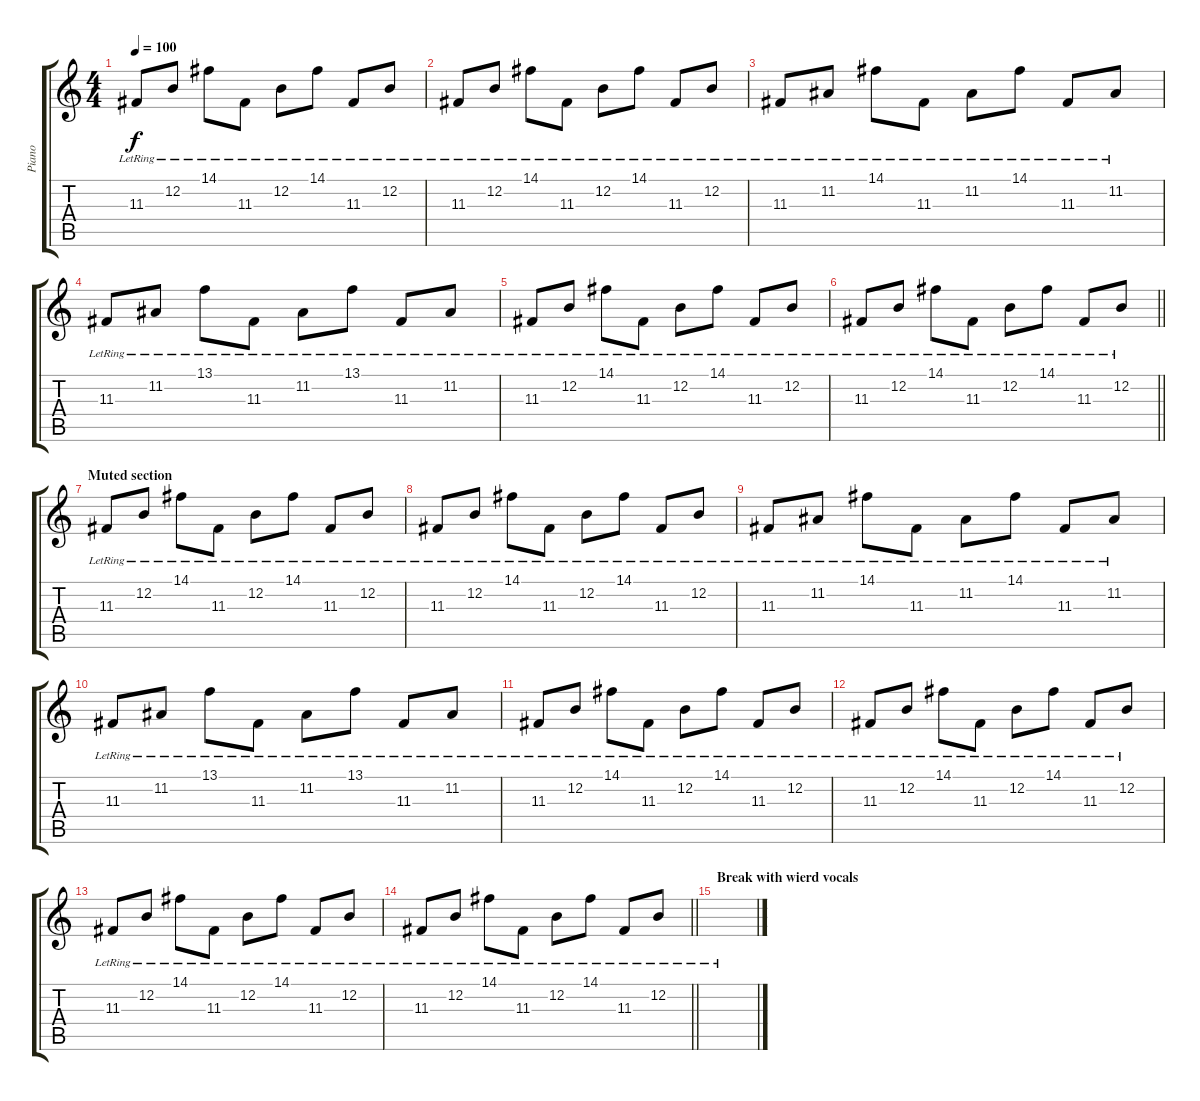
\track ("Piano" "Piano") {instrument acousticgrandpiano}
\staff {score tabs}
\tuning (E4 B3 G3 D3 A2 E2) {hide}
\ts (4 4)
\tempo 100
\clef g2
\ks c
11.3{lr}.8{dy f} 12.2{lr}.8 14.1{lr}.8 11.3{lr}.8 12.2{lr}.8 14.1{lr}.8 11.3{lr}.8 12.2{lr}.8 |
11.3{lr}.8 12.2{lr}.8 14.1{lr}.8 11.3{lr}.8 12.2{lr}.8 14.1{lr}.8 11.3{lr}.8 12.2{lr}.8 |
11.3{lr}.8 11.2{lr}.8 14.1{lr}.8 11.3{lr}.8 11.2{lr}.8 14.1{lr}.8 11.3{lr}.8 11.2{lr}.8 |
11.3{lr}.8 11.2{lr}.8 13.1{lr}.8 11.3{lr}.8 11.2{lr}.8 13.1{lr}.8 11.3{lr}.8 11.2{lr}.8 |
11.3{lr}.8 12.2{lr}.8 14.1{lr}.8 11.3{lr}.8 12.2{lr}.8 14.1{lr}.8 11.3{lr}.8 12.2{lr}.8 |
\barLineRight lightlight
11.3{lr}.8 12.2{lr}.8 14.1{lr}.8 11.3{lr}.8 12.2{lr}.8 14.1{lr}.8 11.3{lr}.8 12.2{lr}.8 |
\section ("" "Muted section")
11.3{lr}.8 12.2{lr}.8 14.1{lr}.8 11.3{lr}.8 12.2{lr}.8 14.1{lr}.8 11.3{lr}.8 12.2{lr}.8 |
11.3{lr}.8 12.2{lr}.8 14.1{lr}.8 11.3{lr}.8 12.2{lr}.8 14.1{lr}.8 11.3{lr}.8 12.2{lr}.8 |
11.3{lr}.8 11.2{lr}.8 14.1{lr}.8 11.3{lr}.8 11.2{lr}.8 14.1{lr}.8 11.3{lr}.8 11.2{lr}.8 |
11.3{lr}.8 11.2{lr}.8 13.1{lr}.8 11.3{lr}.8 11.2{lr}.8 13.1{lr}.8 11.3{lr}.8 11.2{lr}.8 |
11.3{lr}.8 12.2{lr}.8 14.1{lr}.8 11.3{lr}.8 12.2{lr}.8 14.1{lr}.8 11.3{lr}.8 12.2{lr}.8 |
11.3{lr}.8 12.2{lr}.8 14.1{lr}.8 11.3{lr}.8 12.2{lr}.8 14.1{lr}.8 11.3{lr}.8 12.2{lr}.8 |
11.3{lr}.8 12.2{lr}.8 14.1{lr}.8 11.3{lr}.8 12.2{lr}.8 14.1{lr}.8 11.3{lr}.8 12.2{lr}.8 |
\barLineRight lightlight
11.3{lr}.8 12.2{lr}.8 14.1{lr}.8 11.3{lr}.8 12.2{lr}.8 14.1{lr}.8 11.3{lr}.8 12.2{lr}.8 |
\section ("" "Break with wierd vocals")
